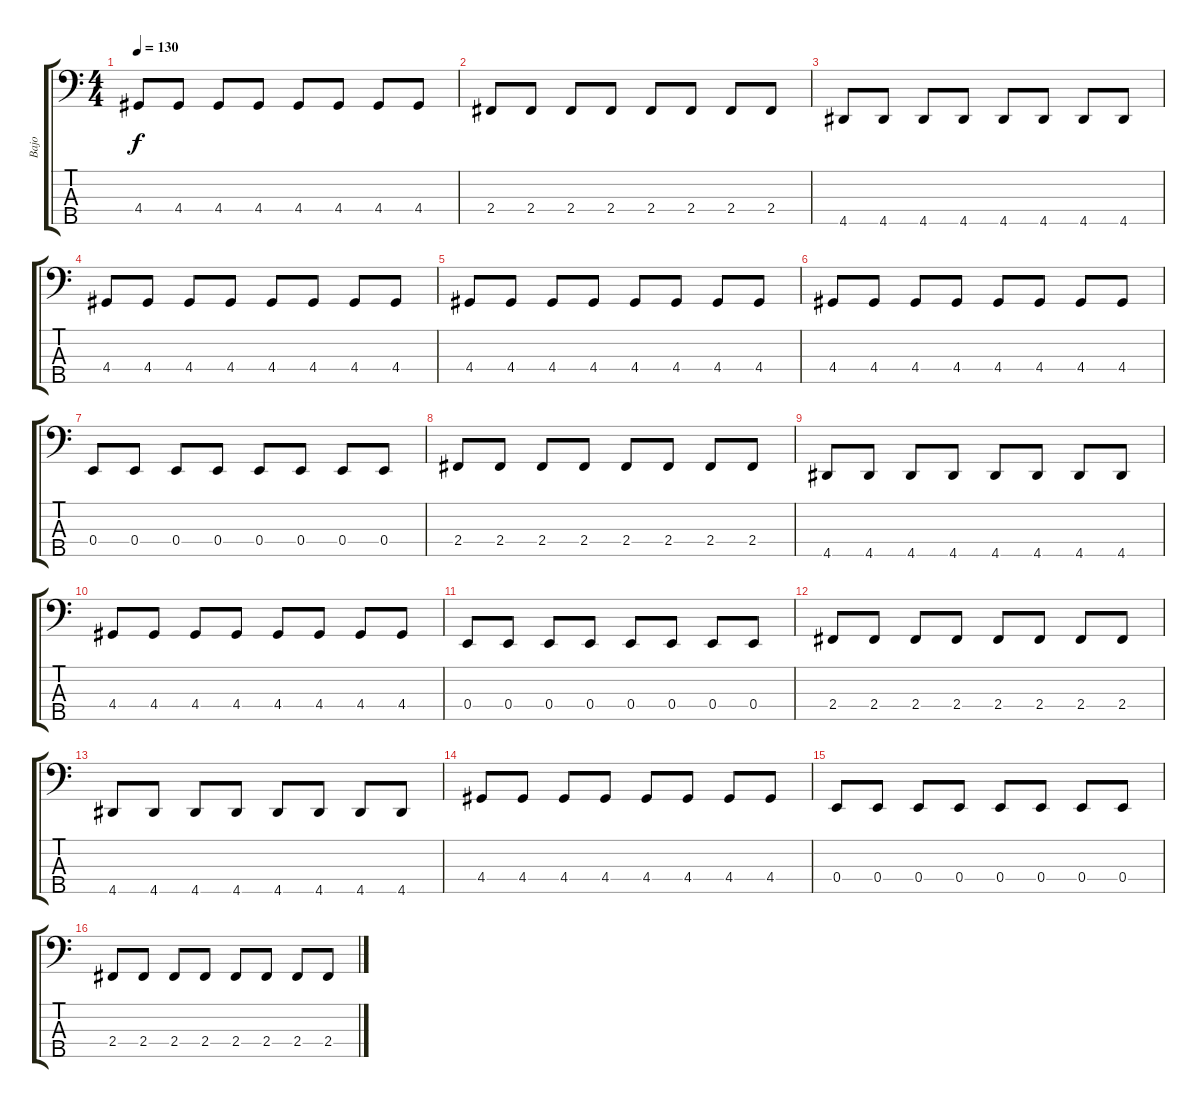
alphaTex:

\track ("Bajo" "Bajo") {solo instrument electricbassfinger}
\staff {score tabs}
\tuning (G2 D2 A1 E1 B0) {hide}
\ts (4 4)
\tempo 130
\clef f4
\ks c
4.4.8{dy f} 4.4.8 4.4.8 4.4.8 4.4.8 4.4.8 4.4.8 4.4.8 |
2.4.8 2.4.8 2.4.8 2.4.8 2.4.8 2.4.8 2.4.8 2.4.8 |
4.5.8 4.5.8 4.5.8 4.5.8 4.5.8 4.5.8 4.5.8 4.5.8 |
4.4.8 4.4.8 4.4.8 4.4.8 4.4.8 4.4.8 4.4.8 4.4.8 |
4.4.8 4.4.8 4.4.8 4.4.8 4.4.8 4.4.8 4.4.8 4.4.8 |
4.4.8 4.4.8 4.4.8 4.4.8 4.4.8 4.4.8 4.4.8 4.4.8 |
0.4.8 0.4.8 0.4.8 0.4.8 0.4.8 0.4.8 0.4.8 0.4.8 |
2.4.8 2.4.8 2.4.8 2.4.8 2.4.8 2.4.8 2.4.8 2.4.8 |
4.5.8 4.5.8 4.5.8 4.5.8 4.5.8 4.5.8 4.5.8 4.5.8 |
4.4.8 4.4.8 4.4.8 4.4.8 4.4.8 4.4.8 4.4.8 4.4.8 |
0.4.8 0.4.8 0.4.8 0.4.8 0.4.8 0.4.8 0.4.8 0.4.8 |
2.4.8 2.4.8 2.4.8 2.4.8 2.4.8 2.4.8 2.4.8 2.4.8 |
4.5.8 4.5.8 4.5.8 4.5.8 4.5.8 4.5.8 4.5.8 4.5.8 |
4.4.8 4.4.8 4.4.8 4.4.8 4.4.8 4.4.8 4.4.8 4.4.8 |
0.4.8 0.4.8 0.4.8 0.4.8 0.4.8 0.4.8 0.4.8 0.4.8 |
2.4.8 2.4.8 2.4.8 2.4.8 2.4.8 2.4.8 2.4.8 2.4.8
